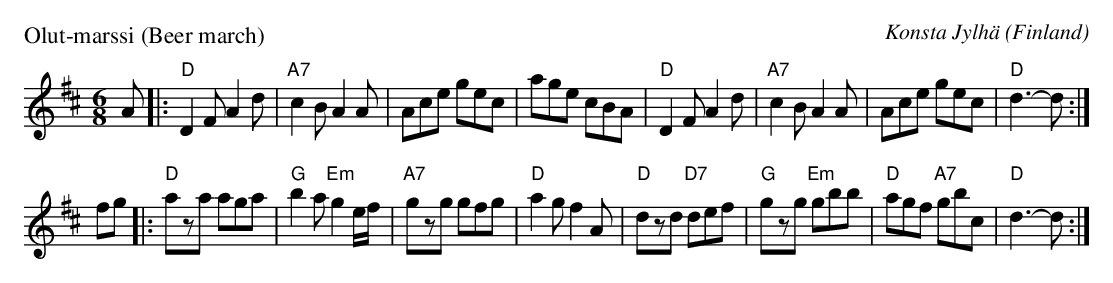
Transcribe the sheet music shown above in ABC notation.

X:1
P: Olut-marssi (Beer march)
C: Konsta Jylh\"a
O: Finland
M: 6/8
L: 1/8
K: D
 A |: "D"D2F A2d | "A7"c2B  A2A | Ace gec | age cBA \
   |  "D"D2F A2d | "A7"c2B A2A | Ace gec | "D"d3- d :|
fg |: "D"aza aga | "G"b2a "Em"g2e/f/ | "A7"gzg gfg | "D"a2g f2A \
   |  "D"dzd "D7"def | "G"gzg "Em"gbb | "D"agf "A7"gbc | "D"d3- d :|
